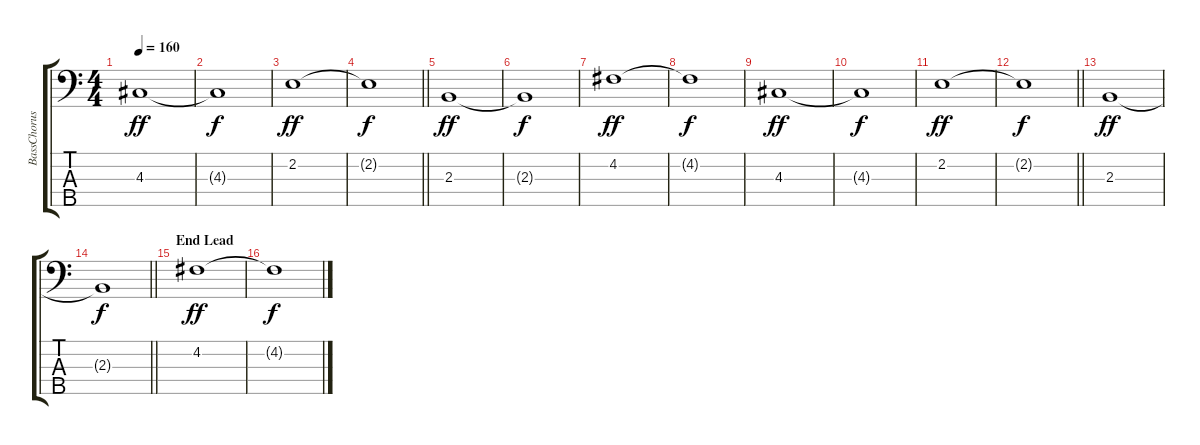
\track ("BassChorus" "BassChorus") {instrument electricbassfinger}
\staff {score tabs}
\tuning (G2 D2 A1 E1 B0) {hide}
\ts (4 4)
\tempo 160
\clef f4
\ks c
4.3.1{dy ff} |
4.3{t}.1{dy f} |
2.2.1{dy ff} |
\barLineRight lightlight
2.2{t}.1{dy f} |
2.3.1{dy ff} |
2.3{t}.1{dy f} |
4.2.1{dy ff} |
4.2{t}.1{dy f} |
4.3.1{dy ff} |
4.3{t}.1{dy f} |
2.2.1{dy ff} |
\barLineRight lightlight
2.2{t}.1{dy f} |
2.3.1{dy ff} |
\barLineRight lightlight
2.3{t}.1{dy f} |
\section ("" "End Lead")
4.2.1{dy ff} |
4.2{t}.1{dy f}
